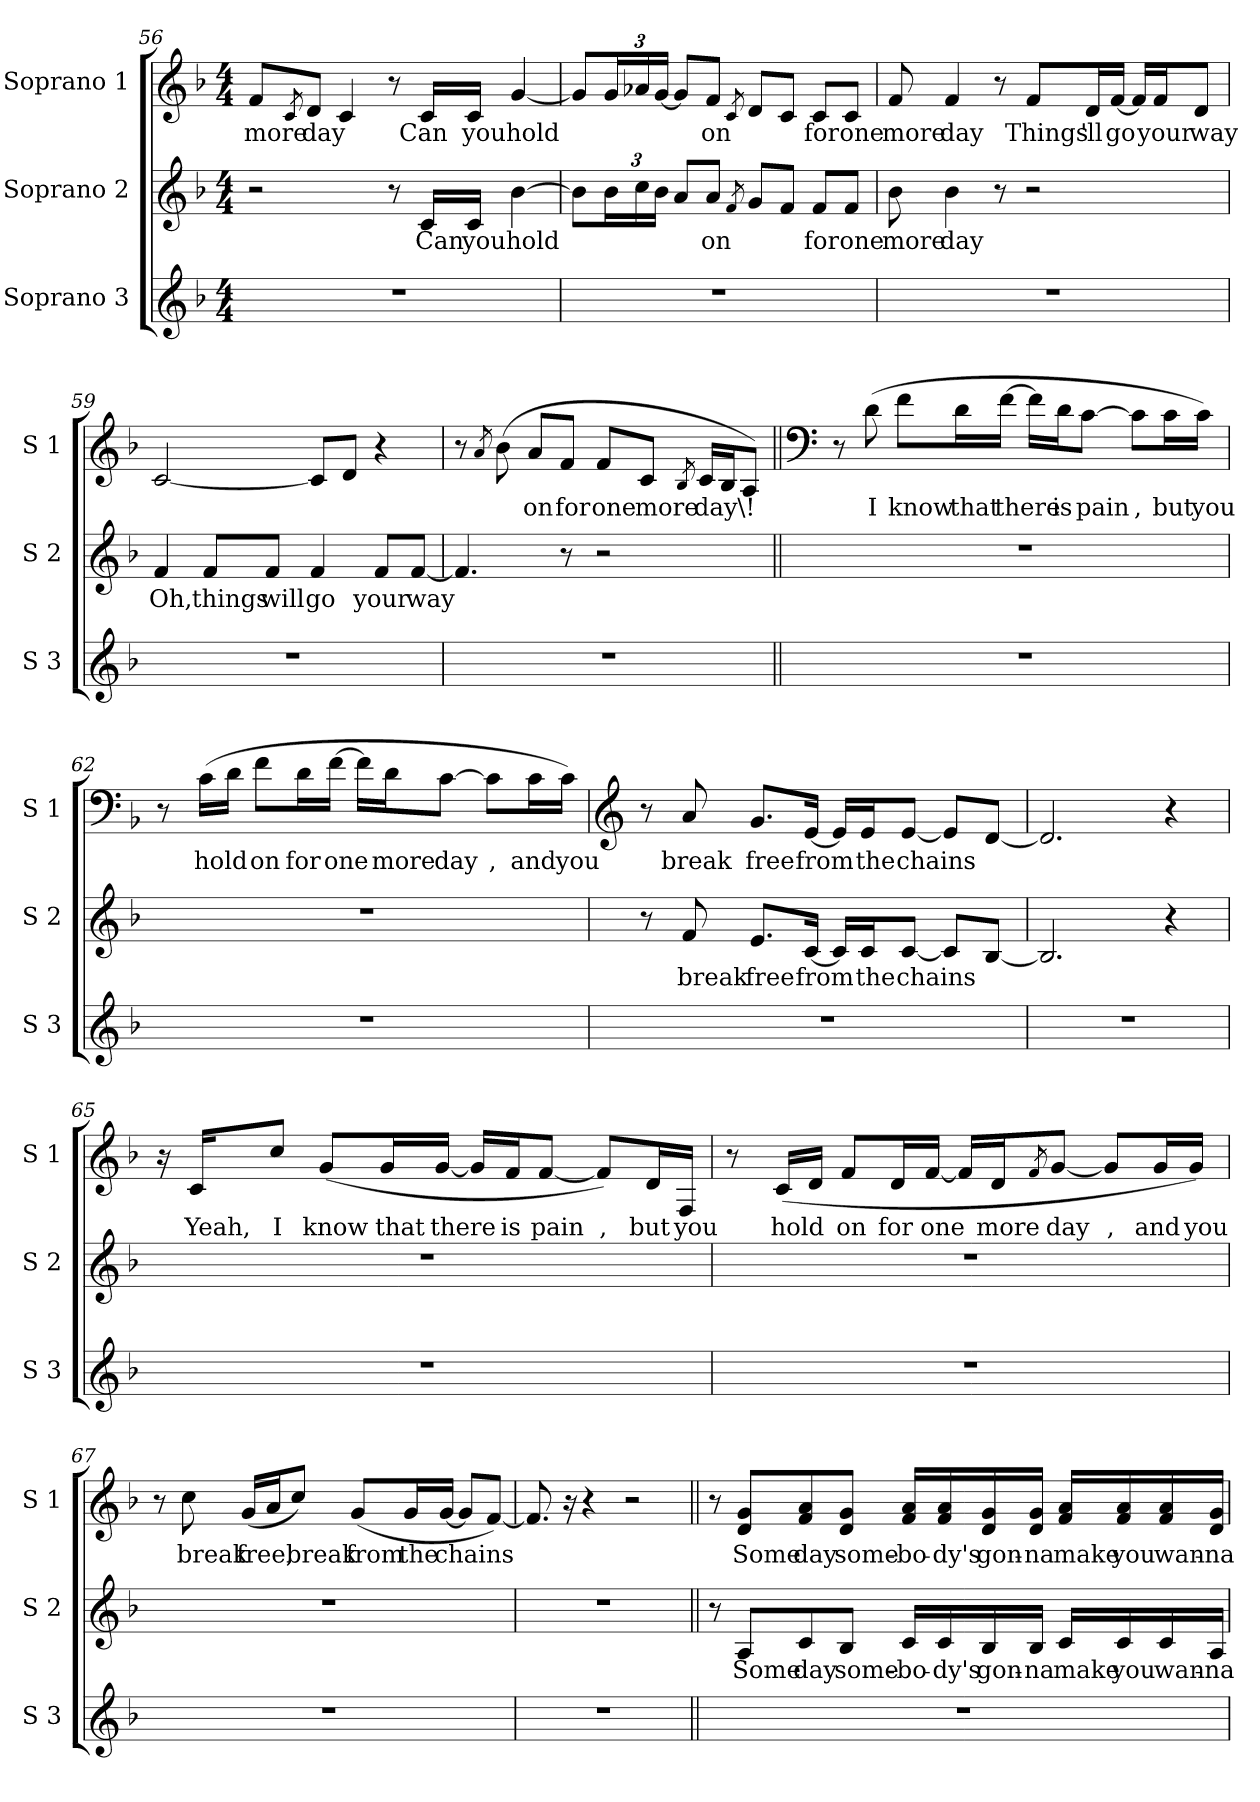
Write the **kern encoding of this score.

**kern	**kern	**text	**kern	**text
*part3	*part2	*part2	*part1	*part1
*staff3	*staff2	*staff2	*staff1	*staff1
*I"Soprano 3	*I"Soprano 2	*	*I"Soprano 1	*
*I'S 3	*I'S 2	*	*I'S 1	*
*clefG2	*clefG2	*	*clefG2	*
*k[b-]	*k[b-]	*	*k[b-]	*
*F:	*F:	*	*F:	*
*M4/4	*M4/4	*	*M4/4	*
=56	=56	=56	=56	=56
!	!	!	!	!LO:LY:b
1r	2r	.	8f/L	more
.	.	.	8qc/	.
!	!	!	!	!LO:LY:b
.	.	.	8d/J	day
.	.	.	4c/	.
.	8r	.	8r	.
!	!	!LO:LY:b	!	!LO:LY:b
.	16c/LL	Can	16c/LL	Can
!	!	!LO:LY:b	!	!LO:LY:b
.	16c/JJ	you	16c/JJ	you
!	!	!LO:LY:b	!	!LO:LY:b
.	[4b-\	hold	[4g/	hold
=57	=57	=57	=57	=57
1r	8b-\L]	.	8g/L]	.
*	*Xbrackettup	*	*Xbrackettup	*
.	24b-\L	.	24g/L	.
.	24cc\	.	24a-X/	.
.	24b-\JJ	.	[24g/JJ	.
.	8a/L	.	8g/L]	.
!	!	!LO:LY:b	!	!LO:LY:b
.	8a/J	on	8f/J	on
.	8qf/	.	8qc/	.
.	8g/L	.	8d/L	.
.	8f/J	.	8c/J	.
!	!	!LO:LY:b	!	!LO:LY:b
.	8f/L	for	8c/L	for
!	!	!LO:LY:b	!	!LO:LY:b
.	8f/J	one	8c/J	one
=58	=58	=58	=58	=58
!	!	!LO:LY:b	!	!LO:LY:b
1r	8b-\	more	8f/	more
!	!	!LO:LY:b	!	!LO:LY:b
.	4b-\	day	4f/	day
.	8r	.	8r	.
!	!	!	!	!LO:LY:b
.	2r	.	8f/L	Things
!	!	!	!	!LO:LY:b
.	.	.	16d/L	'll
!	!	!	!	!LO:LY:b
.	.	.	[16f/JJ	go
.	.	.	16f/LL]	.
!	!	!	!	!LO:LY:b
.	.	.	16f/J	your
!	!	!	!	!LO:LY:b
.	.	.	8d/J	way
=59	=59	=59	=59	=59
!	!	!LO:LY:b	!	!
1r	4f/	Oh,	[2c/	.
!	!	!LO:LY:b	!	!
.	8f/L	things	.	.
!	!	!LO:LY:b	!	!
.	8f/J	will	.	.
!	!	!LO:LY:b	!	!
.	4f/	go	8c/L]	.
.	.	.	8d/J	.
!	!	!LO:LY:b	!	!
.	8f/L	your	4r	.
!	!	!LO:LY:b	!	!
.	[8f/J	way	.	.
=60	=60	=60	=60	=60
1r	4.f/]	.	8r	.
.	.	.	8qa/	.
.	.	.	(>8b-\	.
!	!	!	!	!LO:LY:b
.	.	.	8a/L	on
!	!	!	!	!LO:LY:b
.	8r	.	8f/J	for
!	!	!	!	!LO:LY:b
.	2r	.	8f/L	one
!	!	!	!	!LO:LY:b
.	.	.	8c/J	more
.	.	.	8qB-/	.
!	!	!	!	!LO:LY:b
.	.	.	16c/LL	day
.	.	.	16B-/J	.
!	!	!	!	!LO:LY:b
.	.	.	8A/J)	\!
=61||	=61||	=61||	=61||	=61||
*	*	*	*clefF4	*
1r	1r	.	8r	.
!	!	!	!	!LO:LY:b
.	.	.	(>8d\	I
!	!	!	!	!LO:LY:b
.	.	.	8f\L	know
!	!	!	!	!LO:LY:b
.	.	.	16d\L	that
!	!	!	!	!LO:LY:b
.	.	.	[16f\JJ	there
.	.	.	16f\LL]	.
!	!	!	!	!LO:LY:b
.	.	.	16d\J	is
!	!	!	!	!LO:LY:b
.	.	.	[8c\J	pain
!	!	!	!	!LO:LY:b
.	.	.	8c\L]	,
!	!	!	!	!LO:LY:b
.	.	.	16c\L	but
!	!	!	!	!LO:LY:b
.	.	.	16c\JJ)	you
=62	=62	=62	=62	=62
1r	1r	.	8r	.
!	!	!	!	!LO:LY:b
.	.	.	(>16c\LL	hold
.	.	.	16d\JJ	.
!	!	!	!	!LO:LY:b
.	.	.	8f\L	on
!	!	!	!	!LO:LY:b
.	.	.	16d\L	for
!	!	!	!	!LO:LY:b
.	.	.	[16f\JJ	one
.	.	.	16f\LL]	.
!	!	!	!	!LO:LY:b
.	.	.	16d\J	more
!	!	!	!	!LO:LY:b
.	.	.	[8c\J	day
!	!	!	!	!LO:LY:b
.	.	.	8c\L]	,
!	!	!	!	!LO:LY:b
.	.	.	16c\L	and
!	!	!	!	!LO:LY:b
.	.	.	16c\JJ)	you
=63	=63	=63	=63	=63
*	*	*	*clefG2	*
1r	8r	.	8r	.
!	!	!LO:LY:b	!	!LO:LY:b
.	8f/	break	8a/	break
!	!	!LO:LY:b	!	!LO:LY:b
.	8.e/L	free	8.g/L	free
!	!	!LO:LY:b	!	!LO:LY:b
.	[16c/Jk	from	[16e/Jk	from
.	16c/LL]	.	16e/LL]	.
!	!	!LO:LY:b	!	!LO:LY:b
.	16c/J	the	16e/J	the
!	!	!LO:LY:b	!	!LO:LY:b
.	[8c/J	chains	[8e/J	chains
.	8c/L]	.	8e/L]	.
.	[8B-/J	.	[8d/J	.
=64	=64	=64	=64	=64
1r	2.B-/]	.	2.d/]	.
.	4r	.	4r	.
=65	=65	=65	=65	=65
1r	1r	.	16r	.
!	!	!	!	!LO:LY:b
.	.	.	16c/KL	Yeah,
!	!	!	!	!LO:LY:b
.	.	.	8cc/J	I
!	!	!	!	!LO:LY:b
.	.	.	(<8g/L	know
!	!	!	!	!LO:LY:b
.	.	.	16g/L	that
!	!	!	!	!LO:LY:b
.	.	.	[16g/JJ	there
.	.	.	16g/LL]	.
!	!	!	!	!LO:LY:b
.	.	.	16f/J	is
!	!	!	!	!LO:LY:b
.	.	.	[8f/J	pain
!	!	!	!	!LO:LY:b
.	.	.	8f/L])	,
!	!	!	!	!LO:LY:b
.	.	.	16d/L	but
!	!	!	!	!LO:LY:b
.	.	.	16F/JJ	you
=66	=66	=66	=66	=66
1r	1r	.	8r	.
!	!	!	!	!LO:LY:b
.	.	.	(<16c/LL	hold
.	.	.	16d/JJ	.
!	!	!	!	!LO:LY:b
.	.	.	8f/L	on
!	!	!	!	!LO:LY:b
.	.	.	16d/L	for
!	!	!	!	!LO:LY:b
.	.	.	[16f/JJ	one
.	.	.	16f/LL]	.
!	!	!	!	!LO:LY:b
.	.	.	16d/J	more
.	.	.	8qf/	.
!	!	!	!	!LO:LY:b
.	.	.	[8g/J	day
!	!	!	!	!LO:LY:b
.	.	.	8g/L]	,
!	!	!	!	!LO:LY:b
.	.	.	16g/L	and
!	!	!	!	!LO:LY:b
.	.	.	16g/JJ)	you
=67	=67	=67	=67	=67
1r	1r	.	8r	.
!	!	!	!	!LO:LY:b
.	.	.	8cc\	break
!	!	!	!	!LO:LY:b
.	.	.	(<16g/LL	free,
.	.	.	16a/J	.
!	!	!	!	!LO:LY:b
.	.	.	8cc/J)	break
!	!	!	!	!LO:LY:b
.	.	.	(<8g/L	from
!	!	!	!	!LO:LY:b
.	.	.	16g/L	the
!	!	!	!	!LO:LY:b
.	.	.	[16g/JJ	chains
.	.	.	8g/L]	.
.	.	.	[8f/J)	.
=68	=68	=68	=68	=68
1r	1r	.	8.f/]	.
.	.	.	16r	.
.	.	.	4r	.
.	.	.	2r	.
=69||	=69||	=69||	=69||	=69||
1r	8r	.	8r	.
!	!	!LO:LY:b	!	!LO:LY:b
.	8A/L	Some	8d/ 8g/L	Some
!	!	!LO:LY:b	!	!LO:LY:b
.	8c/	day	8f/ 8a/	day
!	!	!LO:LY:b	!	!LO:LY:b
.	8B-/J	some-	8d/ 8g/J	some-
!	!	!LO:LY:b	!	!LO:LY:b
.	16c/LL	-bo-	16f/ 16a/LL	-bo-
!	!	!LO:LY:b	!	!LO:LY:b
.	16c/	-dy's	16f/ 16a/	-dy's
!	!	!LO:LY:b	!	!LO:LY:b
.	16B-/	gon-	16d/ 16g/	gon-
!	!	!LO:LY:b	!	!LO:LY:b
.	16B-/JJ	-na	16d/ 16g/JJ	-na
!	!	!LO:LY:b	!	!LO:LY:b
.	16c/LL	make	16f/ 16a/LL	make
!	!	!LO:LY:b	!	!LO:LY:b
.	16c/	you	16f/ 16a/	you
!	!	!LO:LY:b	!	!LO:LY:b
.	16c/	wan-	16f/ 16a/	wan-
!	!	!LO:LY:b	!	!LO:LY:b
.	16A/JJ	-na	16d/ 16g/JJ	-na
=	=	=	=	=
*-	*-	*-	*-	*-
